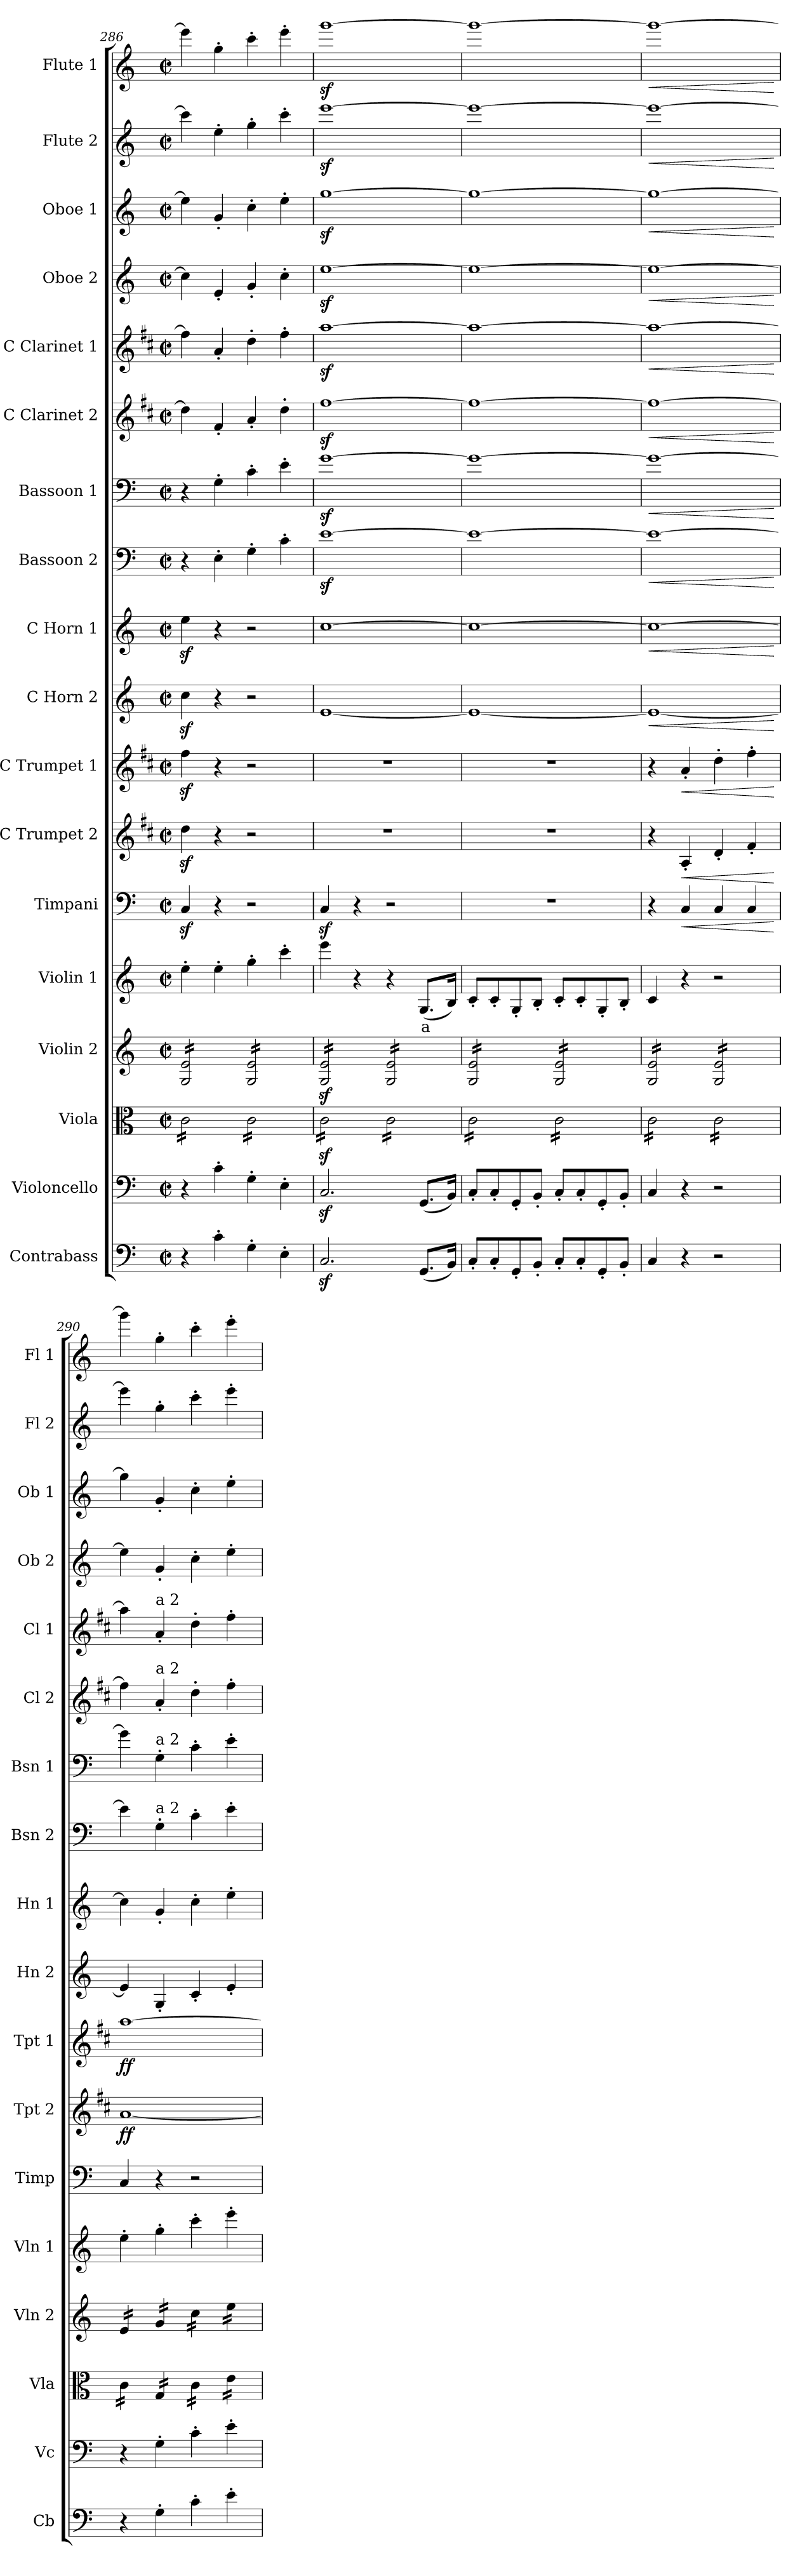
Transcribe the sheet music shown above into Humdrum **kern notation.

**kern	**kern	**kern	**kern	**kern	**text	**kern	**dynam	**kern	**dynam	**kern	**dynam	**kern	**dynam	**kern	**dynam	**kern	**dynam	**kern	**dynam	**kern	**dynam	**kern	**dynam	**kern	**dynam	**kern	**dynam	**kern	**dynam	**kern	**dynam
*part18	*part17	*part16	*part15	*part14	*part14	*part13	*part13	*part12	*part12	*part11	*part11	*part10	*part10	*part9	*part9	*part8	*part8	*part7	*part7	*part6	*part6	*part5	*part5	*part4	*part4	*part3	*part3	*part2	*part2	*part1	*part1
*staff18	*staff17	*staff16	*staff15	*staff14	*staff14	*staff13	*staff13	*staff12	*staff12	*staff11	*staff11	*staff10	*staff10	*staff9	*staff9	*staff8	*staff8	*staff7	*staff7	*staff6	*staff6	*staff5	*staff5	*staff4	*staff4	*staff3	*staff3	*staff2	*staff2	*staff1	*staff1
*I"Contrabass	*I"Violoncello	*I"Viola	*I"Violin 2	*I"Violin 1	*	*I"Timpani	*	*I"C Trumpet 2	*	*I"C Trumpet 1	*	*I"C Horn 2	*	*I"C Horn 1	*	*I"Bassoon 2	*	*I"Bassoon 1	*	*I"C Clarinet 2	*	*I"C Clarinet 1	*	*I"Oboe 2	*	*I"Oboe 1	*	*I"Flute 2	*	*I"Flute 1	*
*I'Cb	*I'Vc	*I'Vla	*I'Vln 2	*I'Vln 1	*	*I'Timp	*	*I'Tpt 2	*	*I'Tpt 1	*	*I'Hn 2	*	*I'Hn 1	*	*I'Bsn 2	*	*I'Bsn 1	*	*I'Cl 2	*	*I'Cl 1	*	*I'Ob 2	*	*I'Ob 1	*	*I'Fl 2	*	*I'Fl 1	*
*clefF4	*clefF4	*clefC3	*clefG2	*clefG2	*	*clefF4	*	*clefG2	*	*clefG2	*	*clefG2	*	*clefG2	*	*clefF4	*	*clefF4	*	*clefG2	*	*clefG2	*	*clefG2	*	*clefG2	*	*clefG2	*	*clefG2	*
*ITrd7c12	*	*	*	*	*	*	*	*ITrd1c2	*	*ITrd1c2	*	*ITrd7c12	*	*ITrd7c12	*	*	*	*	*	*ITrd1c2	*	*ITrd1c2	*	*	*	*	*	*	*	*	*
*k[]	*k[]	*k[]	*k[]	*k[]	*	*k[]	*	*k[]	*	*k[]	*	*k[]	*	*k[]	*	*k[]	*	*k[]	*	*k[]	*	*k[]	*	*k[]	*	*k[]	*	*k[]	*	*k[]	*
*M2/2	*M2/2	*M2/2	*M2/2	*M2/2	*	*M2/2	*	*M2/2	*	*M2/2	*	*M2/2	*	*M2/2	*	*M2/2	*	*M2/2	*	*M2/2	*	*M2/2	*	*M2/2	*	*M2/2	*	*M2/2	*	*M2/2	*
*met(c|)	*met(c|)	*met(c|)	*met(c|)	*met(c|)	*	*met(c|)	*	*met(c|)	*	*met(c|)	*	*met(c|)	*	*met(c|)	*	*met(c|)	*	*met(c|)	*	*met(c|)	*	*met(c|)	*	*met(c|)	*	*met(c|)	*	*met(c|)	*	*met(c|)	*
=286	=286	=286	=286	=286	=286	=286	=286	=286	=286	=286	=286	=286	=286	=286	=286	=286	=286	=286	=286	=286	=286	=286	=286	=286	=286	=286	=286	=286	=286	=286	=286
*	*	*tremolo	*	*	*	*	*	*	*	*	*	*	*	*	*	*	*	*	*	*	*	*	*	*	*	*	*	*	*	*	*
*	*	*	*tremolo	*	*	*	*	*	*	*	*	*	*	*	*	*	*	*	*	*	*	*	*	*	*	*	*	*	*	*	*
4r	4r	16c\LL	16G/ 16e/LL	4ee'\	.	4Cz</	.	4ccz<\	.	4eez<\	.	4cz<\	.	4ez<\	.	4r	.	4r	.	4cc\]	.	4ee\]	.	4cc\]	.	4ee\]	.	4ccc\]	.	4eee\]	.
.	.	16c\	16G/ 16e/	.	.	.	.	.	.	.	.	.	.	.	.	.	.	.	.	.	.	.	.	.	.	.	.	.	.	.	.
.	.	16c\	16G/ 16e/	.	.	.	.	.	.	.	.	.	.	.	.	.	.	.	.	.	.	.	.	.	.	.	.	.	.	.	.
.	.	16c\	16G/ 16e/	.	.	.	.	.	.	.	.	.	.	.	.	.	.	.	.	.	.	.	.	.	.	.	.	.	.	.	.
4C'\	4c'\	16c\	16G/ 16e/	4ee'\	.	4r	.	4r	.	4r	.	4r	.	4r	.	4E'\	.	4G'\	.	4e'/	.	4g'/	.	4e'/	.	4g'/	.	4ee'\	.	4gg'\	.
.	.	16c\	16G/ 16e/	.	.	.	.	.	.	.	.	.	.	.	.	.	.	.	.	.	.	.	.	.	.	.	.	.	.	.	.
.	.	16c\	16G/ 16e/	.	.	.	.	.	.	.	.	.	.	.	.	.	.	.	.	.	.	.	.	.	.	.	.	.	.	.	.
.	.	16c\JJ	16G/ 16e/JJ	.	.	.	.	.	.	.	.	.	.	.	.	.	.	.	.	.	.	.	.	.	.	.	.	.	.	.	.
4GG'\	4G'\	16c\LL	16G/ 16e/LL	4gg'\	.	2r	.	2r	.	2r	.	2r	.	2r	.	4G'\	.	4c'\	.	4g'/	.	4cc'\	.	4g'/	.	4cc'\	.	4gg'\	.	4ccc'\	.
.	.	16c\	16G/ 16e/	.	.	.	.	.	.	.	.	.	.	.	.	.	.	.	.	.	.	.	.	.	.	.	.	.	.	.	.
.	.	16c\	16G/ 16e/	.	.	.	.	.	.	.	.	.	.	.	.	.	.	.	.	.	.	.	.	.	.	.	.	.	.	.	.
.	.	16c\	16G/ 16e/	.	.	.	.	.	.	.	.	.	.	.	.	.	.	.	.	.	.	.	.	.	.	.	.	.	.	.	.
4EE'\	4E'\	16c\	16G/ 16e/	4ccc'\	.	.	.	.	.	.	.	.	.	.	.	4c'\	.	4e'\	.	4cc'\	.	4ee'\	.	4cc'\	.	4ee'\	.	4ccc'\	.	4eee'\	.
.	.	16c\	16G/ 16e/	.	.	.	.	.	.	.	.	.	.	.	.	.	.	.	.	.	.	.	.	.	.	.	.	.	.	.	.
.	.	16c\	16G/ 16e/	.	.	.	.	.	.	.	.	.	.	.	.	.	.	.	.	.	.	.	.	.	.	.	.	.	.	.	.
.	.	16c\JJ	16G/ 16e/JJ	.	.	.	.	.	.	.	.	.	.	.	.	.	.	.	.	.	.	.	.	.	.	.	.	.	.	.	.
=287	=287	=287	=287	=287	=287	=287	=287	=287	=287	=287	=287	=287	=287	=287	=287	=287	=287	=287	=287	=287	=287	=287	=287	=287	=287	=287	=287	=287	=287	=287	=287
2.CCz</	2.Cz</	16cz<\LL	16G/z< 16e/z<LL	4eeez<\	.	4C/	.	1r	.	1r	.	[1E	.	[1c	.	[1ez<	.	[1gz<	.	[1eez<	.	[1ggz<	.	[1eez<	.	[1ggz<	.	[1eeez<	.	[1gggz<	.
.	.	16cz<\	16G/z< 16e/z<	.	.	.	.	.	.	.	.	.	.	.	.	.	.	.	.	.	.	.	.	.	.	.	.	.	.	.	.
.	.	16cz<\	16G/z< 16e/z<	.	.	.	.	.	.	.	.	.	.	.	.	.	.	.	.	.	.	.	.	.	.	.	.	.	.	.	.
.	.	16cz<\	16G/z< 16e/z<	.	.	.	.	.	.	.	.	.	.	.	.	.	.	.	.	.	.	.	.	.	.	.	.	.	.	.	.
.	.	16cz<\	16G/z< 16e/z<	4r	.	4r	.	.	.	.	.	.	.	.	.	.	.	.	.	.	.	.	.	.	.	.	.	.	.	.	.
.	.	16cz<\	16G/z< 16e/z<	.	.	.	.	.	.	.	.	.	.	.	.	.	.	.	.	.	.	.	.	.	.	.	.	.	.	.	.
.	.	16cz<\	16G/z< 16e/z<	.	.	.	.	.	.	.	.	.	.	.	.	.	.	.	.	.	.	.	.	.	.	.	.	.	.	.	.
.	.	16cz<\JJ	16G/z< 16e/z<JJ	.	.	.	.	.	.	.	.	.	.	.	.	.	.	.	.	.	.	.	.	.	.	.	.	.	.	.	.
.	.	16c\LL	16G/ 16e/LL	4r	.	2r	.	.	.	.	.	.	.	.	.	.	.	.	.	.	.	.	.	.	.	.	.	.	.	.	.
.	.	16c\	16G/ 16e/	.	.	.	.	.	.	.	.	.	.	.	.	.	.	.	.	.	.	.	.	.	.	.	.	.	.	.	.
.	.	16c\	16G/ 16e/	.	.	.	.	.	.	.	.	.	.	.	.	.	.	.	.	.	.	.	.	.	.	.	.	.	.	.	.
.	.	16c\	16G/ 16e/	.	.	.	.	.	.	.	.	.	.	.	.	.	.	.	.	.	.	.	.	.	.	.	.	.	.	.	.
!	!	!	!	!	!LO:LY:b:color=#FF0000	!	!	!	!	!	!	!	!	!	!	!	!	!	!	!	!	!	!	!	!	!	!	!	!	!	!
(8.GGG/L	(8.GG/L	16c\	16G/ 16e/	(8.G/L	a	.	.	.	.	.	.	.	.	.	.	.	.	.	.	.	.	.	.	.	.	.	.	.	.	.	.
.	.	16c\	16G/ 16e/	.	.	.	.	.	.	.	.	.	.	.	.	.	.	.	.	.	.	.	.	.	.	.	.	.	.	.	.
.	.	16c\	16G/ 16e/	.	.	.	.	.	.	.	.	.	.	.	.	.	.	.	.	.	.	.	.	.	.	.	.	.	.	.	.
16BBB/Jk)	16BB/Jk)	16c\JJ	16G/ 16e/JJ	16B/Jk)	.	.	.	.	.	.	.	.	.	.	.	.	.	.	.	.	.	.	.	.	.	.	.	.	.	.	.
=288	=288	=288	=288	=288	=288	=288	=288	=288	=288	=288	=288	=288	=288	=288	=288	=288	=288	=288	=288	=288	=288	=288	=288	=288	=288	=288	=288	=288	=288	=288	=288
8CC'/L	8C'/L	16c\LL	16G/ 16e/LL	8c'/L	.	1r	.	1r	.	1r	.	1E_	.	1c_	.	1e_	.	1g_	.	1ee_	.	1gg_	.	1ee_	.	1gg_	.	1eee_	.	1ggg_	.
.	.	16c\	16G/ 16e/	.	.	.	.	.	.	.	.	.	.	.	.	.	.	.	.	.	.	.	.	.	.	.	.	.	.	.	.
8CC'/	8C'/	16c\	16G/ 16e/	8c'/	.	.	.	.	.	.	.	.	.	.	.	.	.	.	.	.	.	.	.	.	.	.	.	.	.	.	.
.	.	16c\	16G/ 16e/	.	.	.	.	.	.	.	.	.	.	.	.	.	.	.	.	.	.	.	.	.	.	.	.	.	.	.	.
8GGG'/	8GG'/	16c\	16G/ 16e/	8G'/	.	.	.	.	.	.	.	.	.	.	.	.	.	.	.	.	.	.	.	.	.	.	.	.	.	.	.
.	.	16c\	16G/ 16e/	.	.	.	.	.	.	.	.	.	.	.	.	.	.	.	.	.	.	.	.	.	.	.	.	.	.	.	.
8BBB'/J	8BB'/J	16c\	16G/ 16e/	8B'/J	.	.	.	.	.	.	.	.	.	.	.	.	.	.	.	.	.	.	.	.	.	.	.	.	.	.	.
.	.	16c\JJ	16G/ 16e/JJ	.	.	.	.	.	.	.	.	.	.	.	.	.	.	.	.	.	.	.	.	.	.	.	.	.	.	.	.
8CC'/L	8C'/L	16c\LL	16G/ 16e/LL	8c'/L	.	.	.	.	.	.	.	.	.	.	.	.	.	.	.	.	.	.	.	.	.	.	.	.	.	.	.
.	.	16c\	16G/ 16e/	.	.	.	.	.	.	.	.	.	.	.	.	.	.	.	.	.	.	.	.	.	.	.	.	.	.	.	.
8CC'/	8C'/	16c\	16G/ 16e/	8c'/	.	.	.	.	.	.	.	.	.	.	.	.	.	.	.	.	.	.	.	.	.	.	.	.	.	.	.
.	.	16c\	16G/ 16e/	.	.	.	.	.	.	.	.	.	.	.	.	.	.	.	.	.	.	.	.	.	.	.	.	.	.	.	.
8GGG'/	8GG'/	16c\	16G/ 16e/	8G'/	.	.	.	.	.	.	.	.	.	.	.	.	.	.	.	.	.	.	.	.	.	.	.	.	.	.	.
.	.	16c\	16G/ 16e/	.	.	.	.	.	.	.	.	.	.	.	.	.	.	.	.	.	.	.	.	.	.	.	.	.	.	.	.
8BBB'/J	8BB'/J	16c\	16G/ 16e/	8B'/J	.	.	.	.	.	.	.	.	.	.	.	.	.	.	.	.	.	.	.	.	.	.	.	.	.	.	.
.	.	16c\JJ	16G/ 16e/JJ	.	.	.	.	.	.	.	.	.	.	.	.	.	.	.	.	.	.	.	.	.	.	.	.	.	.	.	.
=289	=289	=289	=289	=289	=289	=289	=289	=289	=289	=289	=289	=289	=289	=289	=289	=289	=289	=289	=289	=289	=289	=289	=289	=289	=289	=289	=289	=289	=289	=289	=289
!	!	!	!	!	!	!	!	!	!	!	!	!	!LO:HP:b	!	!LO:HP:b	!	!LO:HP:b	!	!LO:HP:b	!	!LO:HP:b	!	!LO:HP:b	!	!LO:HP:b	!	!LO:HP:b	!	!LO:HP:b	!	!LO:HP:b
4CC/	4C/	16c\LL	16G/ 16e/LL	4c/	.	4r	.	4r	.	4r	.	1E_	<	1c_	<	1e_	<	1g_	<	1ee_	<	1gg_	<	1ee_	<	1gg_	<	1eee_	<	1ggg_	<
.	.	16c\	16G/ 16e/	.	.	.	.	.	.	.	.	.	.	.	.	.	.	.	.	.	.	.	.	.	.	.	.	.	.	.	.
.	.	16c\	16G/ 16e/	.	.	.	.	.	.	.	.	.	.	.	.	.	.	.	.	.	.	.	.	.	.	.	.	.	.	.	.
.	.	16c\	16G/ 16e/	.	.	.	.	.	.	.	.	.	.	.	.	.	.	.	.	.	.	.	.	.	.	.	.	.	.	.	.
!	!	!	!	!	!	!	!LO:HP:b	!	!LO:HP:b	!	!LO:HP:b	!	!	!	!	!	!	!	!	!	!	!	!	!	!	!	!	!	!	!	!
4r	4r	16c\	16G/ 16e/	4r	.	4C/	<	4G'/	<	4g'/	<	.	.	.	.	.	.	.	.	.	.	.	.	.	.	.	.	.	.	.	.
.	.	16c\	16G/ 16e/	.	.	.	.	.	.	.	.	.	.	.	.	.	.	.	.	.	.	.	.	.	.	.	.	.	.	.	.
.	.	16c\	16G/ 16e/	.	.	.	.	.	.	.	.	.	.	.	.	.	.	.	.	.	.	.	.	.	.	.	.	.	.	.	.
.	.	16c\JJ	16G/ 16e/JJ	.	.	.	.	.	.	.	.	.	.	.	.	.	.	.	.	.	.	.	.	.	.	.	.	.	.	.	.
2r	2r	16c\LL	16G/ 16e/LL	2r	.	4C/	.	4c'/	.	4cc'\	.	.	.	.	.	.	.	.	.	.	.	.	.	.	.	.	.	.	.	.	.
.	.	16c\	16G/ 16e/	.	.	.	.	.	.	.	.	.	.	.	.	.	.	.	.	.	.	.	.	.	.	.	.	.	.	.	.
.	.	16c\	16G/ 16e/	.	.	.	.	.	.	.	.	.	.	.	.	.	.	.	.	.	.	.	.	.	.	.	.	.	.	.	.
.	.	16c\	16G/ 16e/	.	.	.	.	.	.	.	.	.	.	.	.	.	.	.	.	.	.	.	.	.	.	.	.	.	.	.	.
.	.	16c\	16G/ 16e/	.	.	4C/	.	4e'/	.	4ee'\	.	.	.	.	.	.	.	.	.	.	.	.	.	.	.	.	.	.	.	.	.
.	.	16c\	16G/ 16e/	.	.	.	.	.	.	.	.	.	.	.	.	.	.	.	.	.	.	.	.	.	.	.	.	.	.	.	.
.	.	16c\	16G/ 16e/	.	.	.	.	.	.	.	.	.	.	.	.	.	.	.	.	.	.	.	.	.	.	.	.	.	.	.	.
.	.	16c\JJ	16G/ 16e/JJ	.	.	.	.	.	.	.	.	.	.	.	.	.	.	.	.	.	.	.	.	.	.	.	.	.	.	.	.
.	.	.	.	.	.	.	[	.	[	.	[	.	[	.	[	.	[	.	[	.	[	.	[	.	[	.	[	.	[	.	[
=290	=290	=290	=290	=290	=290	=290	=290	=290	=290	=290	=290	=290	=290	=290	=290	=290	=290	=290	=290	=290	=290	=290	=290	=290	=290	=290	=290	=290	=290	=290	=290
!	!	!	!	!	!	!	!	!	!LO:DY:b	!	!LO:DY:b	!	!	!	!	!	!	!	!	!	!	!	!	!	!	!	!	!	!	!	!
4r	4r	16c\LL	16e/LL	4ee'\	.	4C/	.	[1g	ff	[1gg	ff	4E/]	.	4c\]	.	4e\]	.	4g\]	.	4ee\]	.	4gg\]	.	4ee\]	.	4gg\]	.	4eee\]	.	4ggg\]	.
.	.	16c\	16e/	.	.	.	.	.	.	.	.	.	.	.	.	.	.	.	.	.	.	.	.	.	.	.	.	.	.	.	.
.	.	16c\	16e/	.	.	.	.	.	.	.	.	.	.	.	.	.	.	.	.	.	.	.	.	.	.	.	.	.	.	.	.
.	.	16c\JJ	16e/JJ	.	.	.	.	.	.	.	.	.	.	.	.	.	.	.	.	.	.	.	.	.	.	.	.	.	.	.	.
!	!	!	!	!	!	!	!	!	!	!	!	!	!	!	!	!	!	!	!	!	!	!LO:TX:a:t=a 2	!	!	!	!	!	!	!	!	!
!	!	!	!	!	!	!	!	!	!	!	!	!	!	!	!	!	!	!	!	!LO:TX:a:t=a 2	!	!	!	!	!	!	!	!	!	!	!
!	!	!	!	!	!	!	!	!	!	!	!	!	!	!	!	!	!	!LO:TX:a:t=a 2	!	!	!	!	!	!	!	!	!	!	!	!	!
!	!	!	!	!	!	!	!	!	!	!	!	!	!	!	!	!LO:TX:a:t=a 2	!	!	!	!	!	!	!	!	!	!	!	!	!	!	!
4GG'\	4G'\	16G/LL	16g/LL	4gg'\	.	4r	.	.	.	.	.	4GG'/	.	4G'/	.	4G'\	.	4G'\	.	4g'/	.	4g'/	.	4g'/	.	4g'/	.	4gg'\	.	4gg'\	.
.	.	16G/	16g/	.	.	.	.	.	.	.	.	.	.	.	.	.	.	.	.	.	.	.	.	.	.	.	.	.	.	.	.
.	.	16G/	16g/	.	.	.	.	.	.	.	.	.	.	.	.	.	.	.	.	.	.	.	.	.	.	.	.	.	.	.	.
.	.	16G/JJ	16g/JJ	.	.	.	.	.	.	.	.	.	.	.	.	.	.	.	.	.	.	.	.	.	.	.	.	.	.	.	.
4C'\	4c'\	16c\LL	16cc\LL	4ccc'\	.	2r	.	.	.	.	.	4C'/	.	4c'\	.	4c'\	.	4c'\	.	4cc'\	.	4cc'\	.	4cc'\	.	4cc'\	.	4ccc'\	.	4ccc'\	.
.	.	16c\	16cc\	.	.	.	.	.	.	.	.	.	.	.	.	.	.	.	.	.	.	.	.	.	.	.	.	.	.	.	.
.	.	16c\	16cc\	.	.	.	.	.	.	.	.	.	.	.	.	.	.	.	.	.	.	.	.	.	.	.	.	.	.	.	.
.	.	16c\JJ	16cc\JJ	.	.	.	.	.	.	.	.	.	.	.	.	.	.	.	.	.	.	.	.	.	.	.	.	.	.	.	.
4E'\	4e'\	16e\LL	16ee\LL	4eee'\	.	.	.	.	.	.	.	4E'/	.	4e'\	.	4e'\	.	4e'\	.	4ee'\	.	4ee'\	.	4ee'\	.	4ee'\	.	4eee'\	.	4eee'\	.
.	.	16e\	16ee\	.	.	.	.	.	.	.	.	.	.	.	.	.	.	.	.	.	.	.	.	.	.	.	.	.	.	.	.
.	.	16e\	16ee\	.	.	.	.	.	.	.	.	.	.	.	.	.	.	.	.	.	.	.	.	.	.	.	.	.	.	.	.
.	.	16e\JJ	16ee\JJ	.	.	.	.	.	.	.	.	.	.	.	.	.	.	.	.	.	.	.	.	.	.	.	.	.	.	.	.
*	*	*	*Xtremolo	*	*	*	*	*	*	*	*	*	*	*	*	*	*	*	*	*	*	*	*	*	*	*	*	*	*	*	*
*	*	*Xtremolo	*	*	*	*	*	*	*	*	*	*	*	*	*	*	*	*	*	*	*	*	*	*	*	*	*	*	*	*	*
=	=	=	=	=	=	=	=	=	=	=	=	=	=	=	=	=	=	=	=	=	=	=	=	=	=	=	=	=	=	=	=
*-	*-	*-	*-	*-	*-	*-	*-	*-	*-	*-	*-	*-	*-	*-	*-	*-	*-	*-	*-	*-	*-	*-	*-	*-	*-	*-	*-	*-	*-	*-	*-
